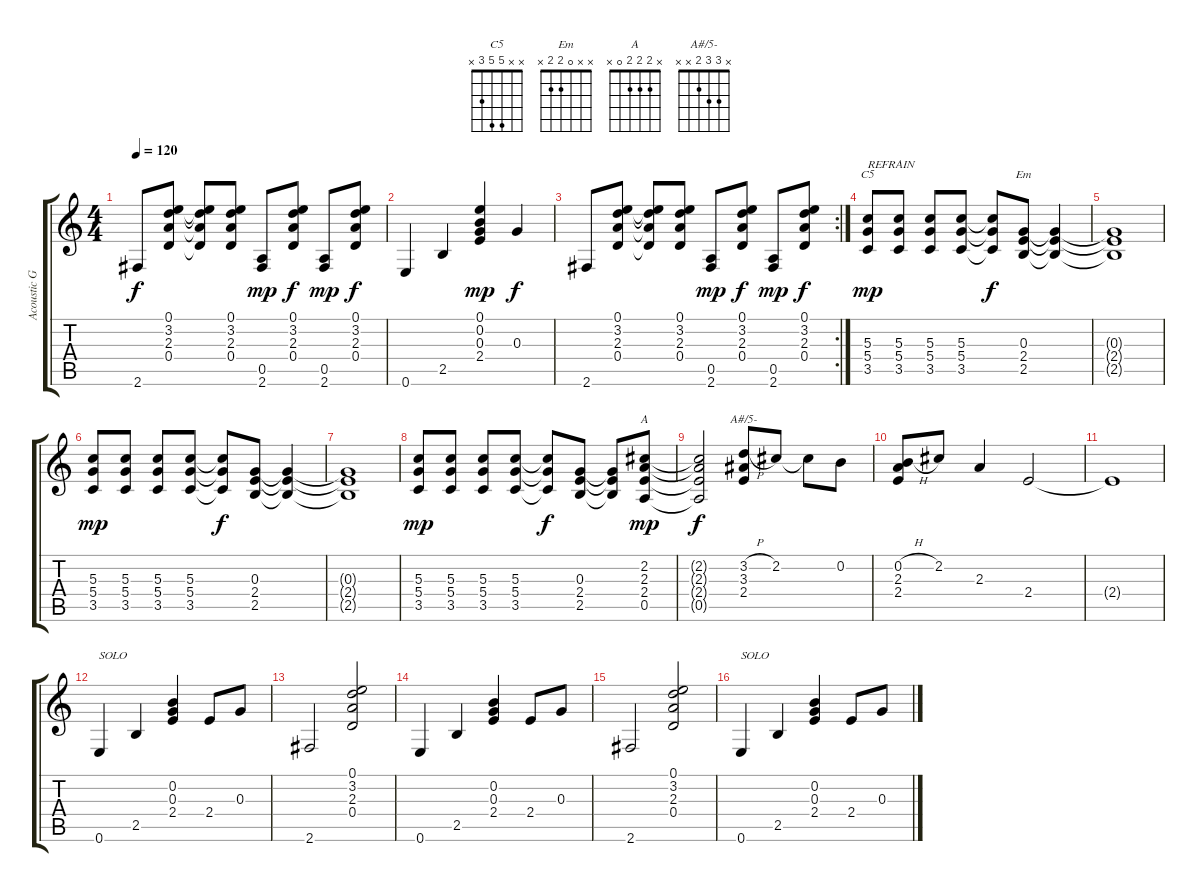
\track ("Acoustic Guitar" "Acoustic G") {instrument acousticguitarnylon}
\staff {score tabs}
\tuning (E4 B3 G3 D3 A2 E2) {hide}
\chord ("C5" x x 5 5 3 x)
\chord ("Em" x x 0 2 2 x)
\chord ("A" x 2 2 2 0 x)
\chord ("A#/5-" x 3 3 2 x x)
\ts (4 4)
\tempo 120
\clef g2
\ks c
2.6.8{dy f} (0.1 3.2 2.3 0.4).8 (0.1{t} 3.2{t} 2.3{t} 0.4{t}).8 (0.1 3.2 2.3 0.4).8 (0.5 2.6).8{dy mp} (0.1 3.2 2.3 0.4).8{dy f} (0.5 2.6).8{dy mp} (0.1 3.2 2.3 0.4).8{dy f} |
0.6.4 2.5.4 (0.1 0.2 0.3 2.4).4{dy mp} 0.3.4{dy f} |
\rc 2
2.6.8 (0.1 3.2 2.3 0.4).8 (0.1{t} 3.2{t} 2.3{t} 0.4{t}).8 (0.1 3.2 2.3 0.4).8 (0.5 2.6).8{dy mp} (0.1 3.2 2.3 0.4).8{dy f} (0.5 2.6).8{dy mp} (0.1 3.2 2.3 0.4).8{dy f} |
(5.3 5.4 3.5).8{ch "C5" txt "REFRAIN" dy mp} (5.3 5.4 3.5).8 (5.3 5.4 3.5).8 (5.3 5.4 3.5).8 (5.3{t} 5.4{t} 3.5{t}).8{dy f} (0.3 2.4 2.5).8{ch "Em"} (0.3{t} 2.4{t} 2.5{t}).4 |
(0.3{t} 2.4{t} 2.5{t}).1 |
(5.3 5.4 3.5).8{dy mp} (5.3 5.4 3.5).8 (5.3 5.4 3.5).8 (5.3 5.4 3.5).8 (5.3{t} 5.4{t} 3.5{t}).8{dy f} (0.3 2.4 2.5).8 (0.3{t} 2.4{t} 2.5{t}).4 |
(0.3{t} 2.4{t} 2.5{t}).1 |
(5.3 5.4 3.5).8{dy mp} (5.3 5.4 3.5).8 (5.3 5.4 3.5).8 (5.3 5.4 3.5).8 (5.3{t} 5.4{t} 3.5{t}).8{dy f} (0.3 2.4 2.5).8 (0.3{t} 2.4{t} 2.5{t}).8 (2.2 2.3 2.4 0.5).8{ch "A" dy mp} |
(2.2{t} 2.3{t} 2.4{t} 0.5{t}).2{dy f} (3.2{h} 3.3 2.4).8{ch "A#/5-"} 2.2.8 2.2{t}.8 0.2.8 |
(0.2{h} 2.3 2.4).8 2.2.8 2.3.4 2.4.2 |
2.4{t}.1 |
0.6.4{txt "SOLO"} 2.5.4 (0.2 0.3 2.4).4 2.4.8 0.3.8 |
2.6.2 (0.1 3.2 2.3 0.4).2 |
0.6.4 2.5.4 (0.2 0.3 2.4).4 2.4.8 0.3.8 |
2.6.2 (0.1 3.2 2.3 0.4).2 |
0.6.4{txt "SOLO"} 2.5.4 (0.2 0.3 2.4).4 2.4.8 0.3.8
